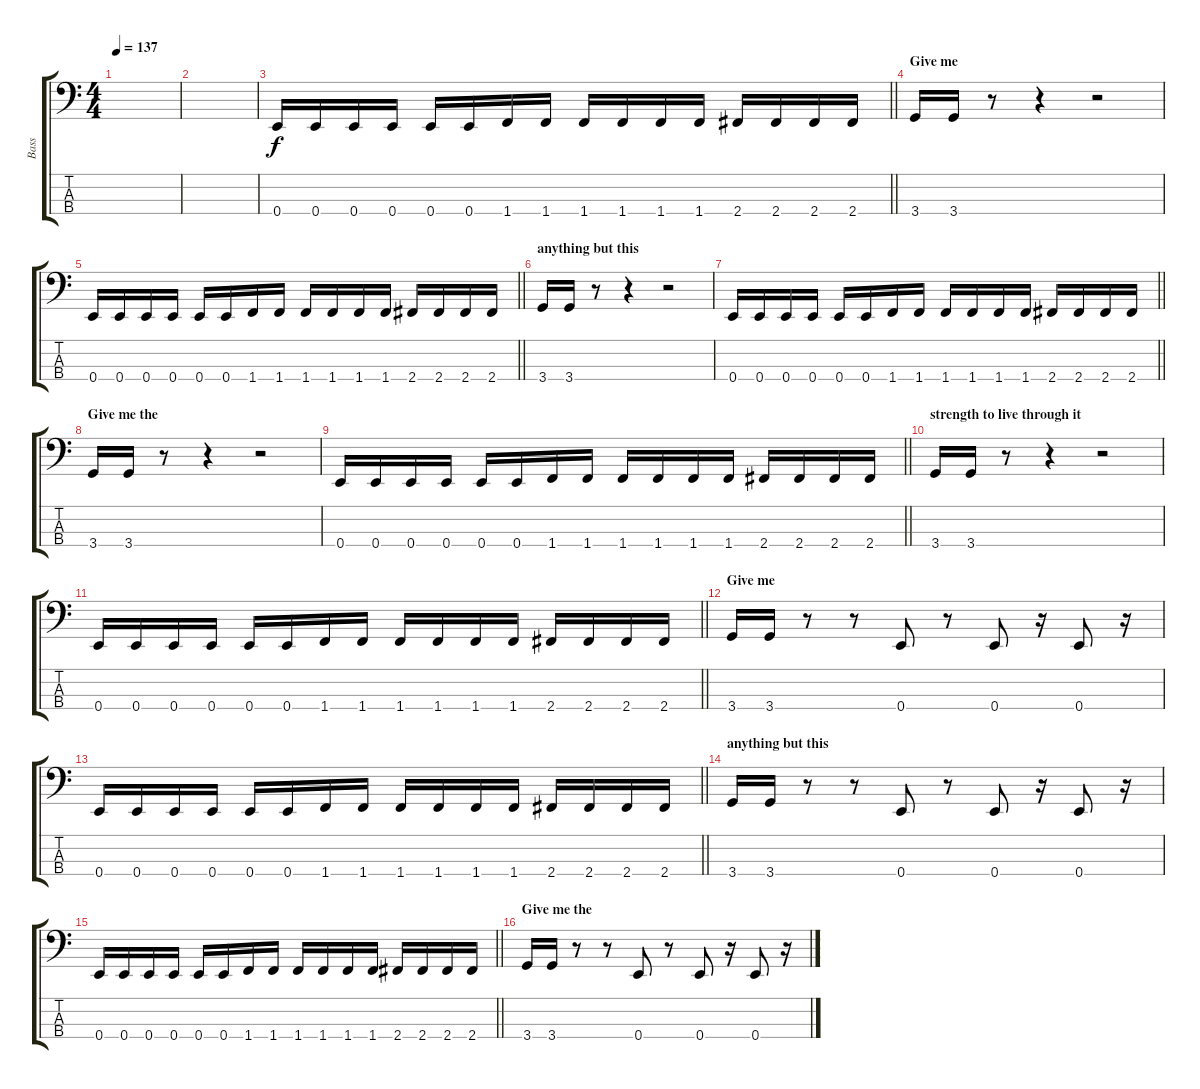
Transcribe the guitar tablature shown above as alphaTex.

\track ("Bass" "Bass") {instrument electricbasspick}
\staff {score tabs}
\tuning (G2 D2 A1 E1) {hide}
\ts (4 4)
\tempo 137
\clef f4
\ks c
|
|
\barLineRight lightlight
0.4.16 0.4.16 0.4.16 0.4.16 0.4.16 0.4.16 1.4.16 1.4.16 1.4.16 1.4.16 1.4.16 1.4.16 2.4.16 2.4.16 2.4.16 2.4.16 |
\section ("" "Give me ")
3.4.16 3.4.16 r.8 r.4 r.2 |
\barLineRight lightlight
0.4.16 0.4.16 0.4.16 0.4.16 0.4.16 0.4.16 1.4.16 1.4.16 1.4.16 1.4.16 1.4.16 1.4.16 2.4.16 2.4.16 2.4.16 2.4.16 |
\section ("" "anything but this")
3.4.16 3.4.16 r.8 r.4 r.2 |
\barLineRight lightlight
0.4.16 0.4.16 0.4.16 0.4.16 0.4.16 0.4.16 1.4.16 1.4.16 1.4.16 1.4.16 1.4.16 1.4.16 2.4.16 2.4.16 2.4.16 2.4.16 |
\section ("" "Give me the")
3.4.16 3.4.16 r.8 r.4 r.2 |
\barLineRight lightlight
0.4.16 0.4.16 0.4.16 0.4.16 0.4.16 0.4.16 1.4.16 1.4.16 1.4.16 1.4.16 1.4.16 1.4.16 2.4.16 2.4.16 2.4.16 2.4.16 |
\section ("" "strength to live through it")
3.4.16 3.4.16 r.8 r.4 r.2 |
\barLineRight lightlight
0.4.16 0.4.16 0.4.16 0.4.16 0.4.16 0.4.16 1.4.16 1.4.16 1.4.16 1.4.16 1.4.16 1.4.16 2.4.16 2.4.16 2.4.16 2.4.16 |
\section ("" "Give me ")
3.4.16 3.4.16 r.8 r.8 0.4.8 r.8 0.4.8 r.16 0.4.8 r.16 |
\barLineRight lightlight
0.4.16 0.4.16 0.4.16 0.4.16 0.4.16 0.4.16 1.4.16 1.4.16 1.4.16 1.4.16 1.4.16 1.4.16 2.4.16 2.4.16 2.4.16 2.4.16 |
\section ("" "anything but this")
3.4.16 3.4.16 r.8 r.8 0.4.8 r.8 0.4.8 r.16 0.4.8 r.16 |
\barLineRight lightlight
0.4.16 0.4.16 0.4.16 0.4.16 0.4.16 0.4.16 1.4.16 1.4.16 1.4.16 1.4.16 1.4.16 1.4.16 2.4.16 2.4.16 2.4.16 2.4.16 |
\section ("" "Give me the")
3.4.16 3.4.16 r.8 r.8 0.4.8 r.8 0.4.8 r.16 0.4.8 r.16
